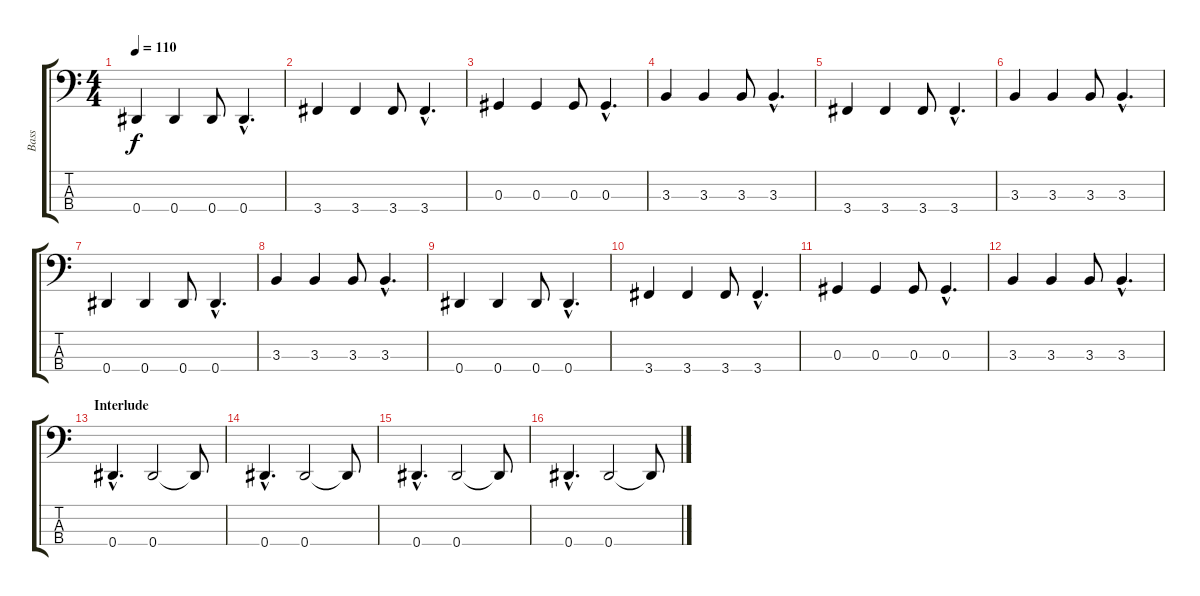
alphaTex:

\track ("Bass" "Bass") {instrument electricbassfinger}
\staff {score tabs}
\tuning (Gb2 Db2 Ab1 Eb1) {hide}
\ts (4 4)
\tempo 110
\clef f4
\ks c
0.4.4{dy f} 0.4.4 0.4.8 0.4{hac}.4{d} |
3.4.4 3.4.4 3.4.8 3.4{hac}.4{d} |
0.3.4 0.3.4 0.3.8 0.3{hac}.4{d} |
3.3.4 3.3.4 3.3.8 3.3{hac}.4{d} |
3.4.4 3.4.4 3.4.8 3.4{hac}.4{d} |
3.3.4 3.3.4 3.3.8 3.3{hac}.4{d} |
0.4.4 0.4.4 0.4.8 0.4{hac}.4{d} |
3.3.4 3.3.4 3.3.8 3.3{hac}.4{d} |
0.4.4 0.4.4 0.4.8 0.4{hac}.4{d} |
3.4.4 3.4.4 3.4.8 3.4{hac}.4{d} |
0.3.4 0.3.4 0.3.8 0.3{hac}.4{d} |
3.3.4 3.3.4 3.3.8 3.3{hac}.4{d} |
\section ("" "Interlude")
0.4{hac}.4{d} 0.4.2 0.4{t}.8 |
0.4{hac}.4{d} 0.4.2 0.4{t}.8 |
0.4{hac}.4{d} 0.4.2 0.4{t}.8 |
0.4{hac}.4{d} 0.4.2 0.4{t}.8
